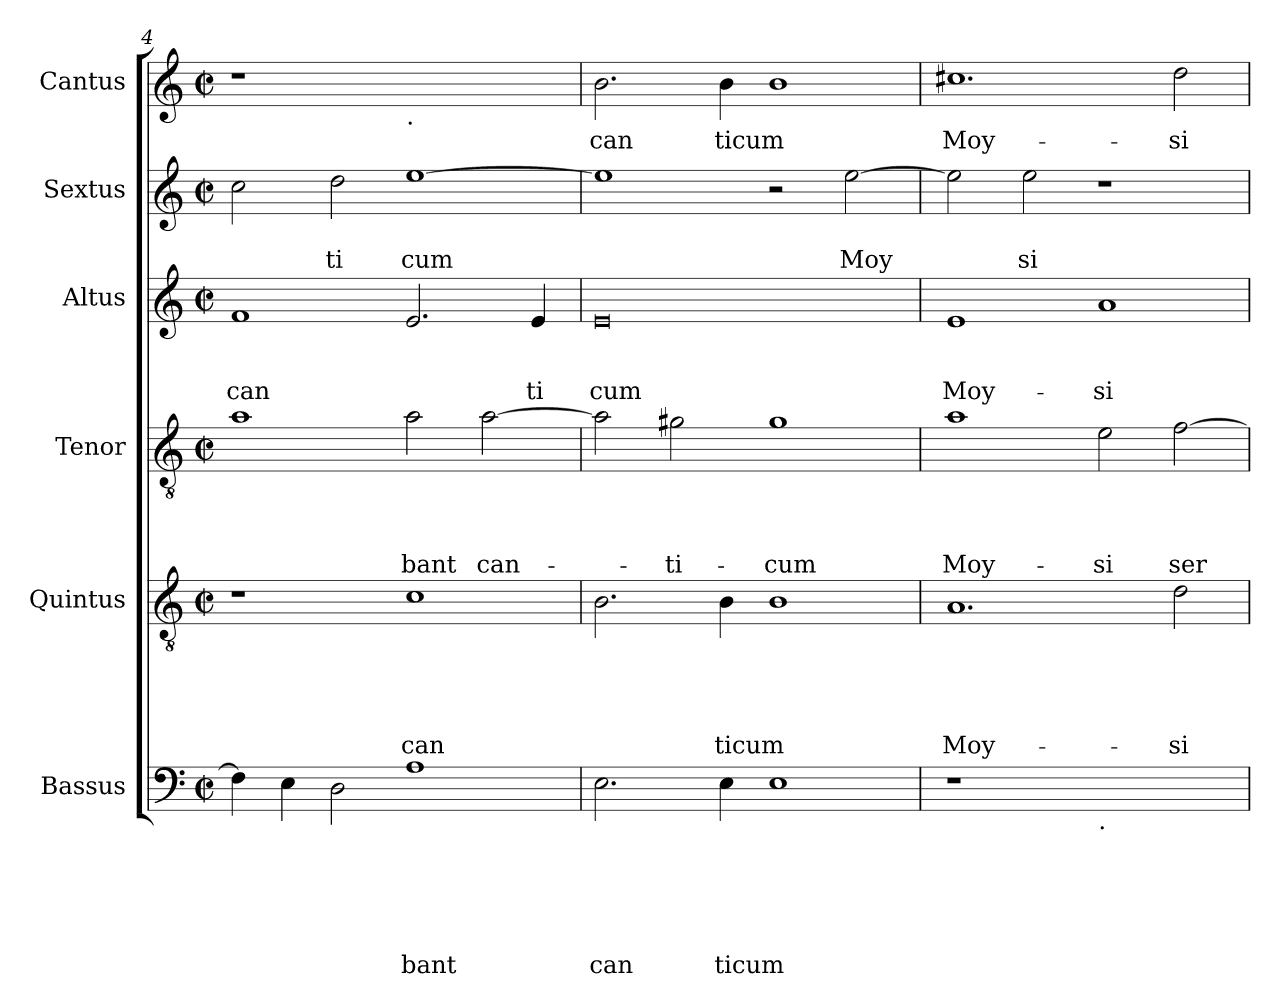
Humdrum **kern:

**kern	**text	**text	**text	**text	**text	**text	**kern	**text	**text	**text	**text	**text	**kern	**text	**text	**text	**text	**kern	**text	**text	**text	**kern	**text	**text	**kern	**text
*part6	*part6	*part6	*part6	*part6	*part6	*part6	*part5	*part5	*part5	*part5	*part5	*part5	*part4	*part4	*part4	*part4	*part4	*part3	*part3	*part3	*part3	*part2	*part2	*part2	*part1	*part1
*staff6	*staff6	*staff6	*staff6	*staff6	*staff6	*staff6	*staff5	*staff5	*staff5	*staff5	*staff5	*staff5	*staff4	*staff4	*staff4	*staff4	*staff4	*staff3	*staff3	*staff3	*staff3	*staff2	*staff2	*staff2	*staff1	*staff1
*I"Bassus	*	*	*	*	*	*	*I"Quintus	*	*	*	*	*	*I"Tenor	*	*	*	*	*I"Altus	*	*	*	*I"Sextus	*	*	*I"Cantus	*
*clefF4	*	*	*	*	*	*	*clefGv2	*	*	*	*	*	*clefGv2	*	*	*	*	*clefG2	*	*	*	*clefG2	*	*	*clefG2	*
*k[]	*	*	*	*	*	*	*k[]	*	*	*	*	*	*k[]	*	*	*	*	*k[]	*	*	*	*k[]	*	*	*k[]	*
*C:	*	*	*	*	*	*	*C:	*	*	*	*	*	*C:	*	*	*	*	*C:	*	*	*	*C:	*	*	*C:	*
*M2/2	*	*	*	*	*	*	*M2/2	*	*	*	*	*	*M2/2	*	*	*	*	*M2/2	*	*	*	*M2/2	*	*	*M2/2	*
*met(c|)	*	*	*	*	*	*	*met(c|)	*	*	*	*	*	*met(c|)	*	*	*	*	*met(c|)	*	*	*	*met(c|)	*	*	*met(c|)	*
=4	=4	=4	=4	=4	=4	=4	=4	=4	=4	=4	=4	=4	=4	=4	=4	=4	=4	=4	=4	=4	=4	=4	=4	=4	=4	=4
!	!	!	!	!	!	!	!	!	!	!	!	!	!	!	!	!	!	!	!	!	!LO:LY:b	!	!	!	!	!
4F\]	.	.	.	.	.	.	1r	.	.	.	.	.	1a	.	.	.	.	1f	.	.	can	2cc\	.	.	1r	.
4E\	.	.	.	.	.	.	.	.	.	.	.	.	.	.	.	.	.	.	.	.	.	.	.	.	.	.
!	!	!	!	!	!	!	!	!	!	!	!	!	!	!	!	!	!	!	!	!	!	!	!	!LO:LY:b	!	!
2D\	.	.	.	.	.	.	.	.	.	.	.	.	.	.	.	.	.	.	.	.	.	2dd\	.	ti	.	.
!	!	!	!	!	!	!	!	!	!	!	!	!	!	!	!	!	!	!	!	!	!	!	!	!	!LO:TX:b:t=.	!
!	!	!	!	!	!	!LO:LY:b	!	!	!	!	!	!LO:LY:b	!	!	!	!	!LO:LY:b	!	!	!	!	!	!	!LO:LY:b	!	!
1A	.	.	.	.	.	bant	1c	.	.	.	.	can	2a\	.	.	.	-bant	2.e/	.	.	.	[>1ee	.	cum	1ryy	.
!	!	!	!	!	!	!	!	!	!	!	!	!	!	!	!	!	!LO:LY:b	!	!	!	!	!	!	!	!	!
.	.	.	.	.	.	.	.	.	.	.	.	.	[>2a\	.	.	.	can-	.	.	.	.	.	.	.	.	.
!	!	!	!	!	!	!	!	!	!	!	!	!	!	!	!	!	!	!	!	!	!LO:LY:b	!	!	!	!	!
.	.	.	.	.	.	.	.	.	.	.	.	.	.	.	.	.	.	4e/	.	.	ti	.	.	.	.	.
=5	=5	=5	=5	=5	=5	=5	=5	=5	=5	=5	=5	=5	=5	=5	=5	=5	=5	=5	=5	=5	=5	=5	=5	=5	=5	=5
!	!	!	!	!	!	!LO:LY:b	!	!	!	!	!	!	!	!	!	!	!	!	!	!	!LO:LY:b	!	!	!	!	!LO:LY:b
2.E\	.	.	.	.	.	can	2.B\	.	.	.	.	.	2a\]	.	.	.	.	0e	.	.	cum	1ee]	.	.	2.b\	can
!	!	!	!	!	!	!	!	!	!	!	!	!	!	!	!	!	!LO:LY:b	!	!	!	!	!	!	!	!	!
.	.	.	.	.	.	.	.	.	.	.	.	.	2g#X\	.	.	.	-ti-	.	.	.	.	.	.	.	.	.
!	!	!	!	!	!	!LO:LY:b	!	!	!	!	!	!LO:LY:b	!	!	!	!	!	!	!	!	!	!	!	!	!	!LO:LY:b
4E\	.	.	.	.	.	ticum	4B\	.	.	.	.	ticum	.	.	.	.	.	.	.	.	.	.	.	.	4b\	ticum
!	!	!	!	!	!	!	!	!	!	!	!	!	!	!	!	!	!LO:LY:b	!	!	!	!	!	!	!	!	!
1E	.	.	.	.	.	.	1B	.	.	.	.	.	1g#	.	.	.	-cum	.	.	.	.	2r	.	.	1b	.
!	!	!	!	!	!	!	!	!	!	!	!	!	!	!	!	!	!	!	!	!	!	!	!	!LO:LY:b	!	!
.	.	.	.	.	.	.	.	.	.	.	.	.	.	.	.	.	.	.	.	.	.	[<2ee\	.	Moy	.	.
!!LO:LB:g=z
=6	=6	=6	=6	=6	=6	=6	=6	=6	=6	=6	=6	=6	=6	=6	=6	=6	=6	=6	=6	=6	=6	=6	=6	=6	=6	=6
!	!	!	!	!	!	!	!	!	!	!	!	!LO:LY:b	!	!	!	!	!LO:LY:b	!	!	!	!LO:LY:b	!	!	!	!	!LO:LY:b
1r	.	.	.	.	.	.	1.A	.	.	.	.	Moy-	1a	.	.	.	Moy-	1e	.	.	Moy-	2ee\]	.	.	1.cc#X	Moy-
!	!	!	!	!	!	!	!	!	!	!	!	!	!	!	!	!	!	!	!	!	!	!	!	!LO:LY:b	!	!
.	.	.	.	.	.	.	.	.	.	.	.	.	.	.	.	.	.	.	.	.	.	2ee\	.	si	.	.
!LO:TX:b:t=.	!	!	!	!	!	!	!	!	!	!	!	!	!	!	!	!	!	!	!	!	!	!	!	!	!	!
!	!	!	!	!	!	!	!	!	!	!	!	!	!	!	!	!	!LO:LY:b	!	!	!	!LO:LY:b	!	!	!	!	!
1ryy	.	.	.	.	.	.	.	.	.	.	.	.	2e\	.	.	.	-si	1a	.	.	-si	1r	.	.	.	.
!	!	!	!	!	!	!	!	!	!	!	!	!LO:LY:b	!	!	!	!	!LO:LY:b	!	!	!	!	!	!	!	!	!LO:LY:b
.	.	.	.	.	.	.	2d\	.	.	.	.	-si	[>2f\	.	.	.	ser-	.	.	.	.	.	.	.	2dd\	-si
=	=	=	=	=	=	=	=	=	=	=	=	=	=	=	=	=	=	=	=	=	=	=	=	=	=	=
*-	*-	*-	*-	*-	*-	*-	*-	*-	*-	*-	*-	*-	*-	*-	*-	*-	*-	*-	*-	*-	*-	*-	*-	*-	*-	*-
